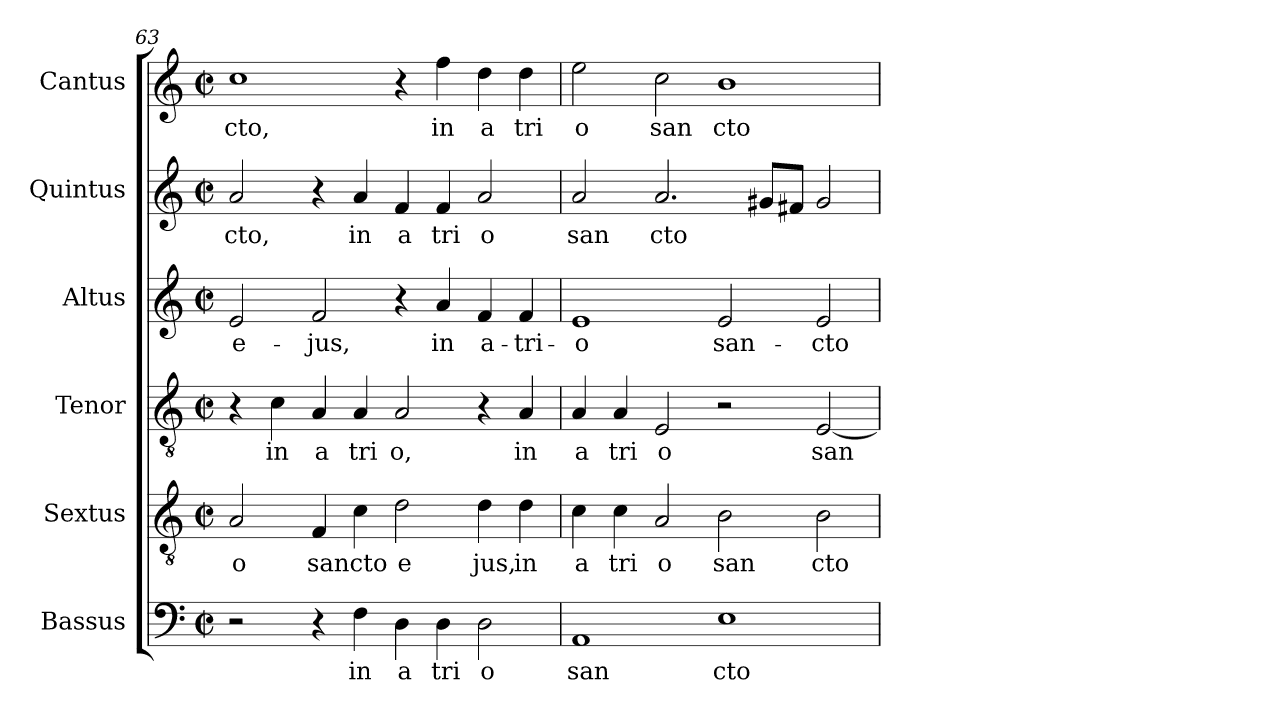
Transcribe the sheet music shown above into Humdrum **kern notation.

**kern	**text	**kern	**text	**kern	**text	**kern	**text	**kern	**text	**kern	**text
*part6	*part6	*part5	*part5	*part4	*part4	*part3	*part3	*part2	*part2	*part1	*part1
*staff6	*staff6	*staff5	*staff5	*staff4	*staff4	*staff3	*staff3	*staff2	*staff2	*staff1	*staff1
*I"Bassus	*	*I"Sextus	*	*I"Tenor	*	*I"Altus	*	*I"Quintus	*	*I"Cantus	*
*clefF4	*	*clefGv2	*	*clefGv2	*	*clefG2	*	*clefG2	*	*clefG2	*
*	*	*k[]	*	*	*	*	*	*	*	*	*
*	*	*C:	*	*	*	*	*	*	*	*	*
*M2/2	*	*M2/2	*	*M2/2	*	*M2/2	*	*M2/2	*	*M2/2	*
*met(c|)	*	*met(c|)	*	*met(c|)	*	*met(c|)	*	*met(c|)	*	*met(c|)	*
=63	=63	=63	=63	=63	=63	=63	=63	=63	=63	=63	=63
!	!	!	!LO:LY:b:cj	!	!	!	!LO:LY:b:cj	!	!LO:LY:b:cj	!	!LO:LY:b:cj
2r	.	2A/	o	4r	.	2e/	e-	2a/	cto,	1cc	cto,
!	!	!	!	!	!LO:LY:b:cj	!	!	!	!	!	!
.	.	.	.	4c\	in	.	.	.	.	.	.
!	!	!	!LO:LY:b:cj	!	!LO:LY:b:cj	!	!LO:LY:b:cj	!	!	!	!
4r	.	4F/	sancto	4A/	a	2f/	-jus,	4r	.	.	.
!	!LO:LY:b:cj	!	!	!	!LO:LY:b:cj	!	!	!	!LO:LY:b:cj	!	!
4F\	in	4c\	.	4A/	tri	.	.	4a/	in	.	.
!	!LO:LY:b:cj	!	!LO:LY:b:cj	!	!LO:LY:b:cj	!	!	!	!LO:LY:b:cj	!	!
4D\	a	2d\	e	2A/	o,	4r	.	4f/	a	4r	.
!	!LO:LY:b:cj	!	!	!	!	!	!LO:LY:b:cj	!	!LO:LY:b:cj	!	!LO:LY:b:cj
4D\	tri	.	.	.	.	4a/	in	4f/	tri	4ff\	in
!	!LO:LY:b:cj	!	!LO:LY:b:cj	!	!	!	!LO:LY:b:cj	!	!LO:LY:b:cj	!	!LO:LY:b:cj
2D\	o	4d\	jus,	4r	.	4f/	a-	2a/	o	4dd\	a
!	!	!	!LO:LY:b:cj	!	!LO:LY:b:cj	!	!LO:LY:b:cj	!	!	!	!LO:LY:b:cj
.	.	4d\	in	4A/	in	4f/	-tri-	.	.	4dd\	tri
=64	=64	=64	=64	=64	=64	=64	=64	=64	=64	=64	=64
!	!LO:LY:b:cj	!	!LO:LY:b:cj	!	!LO:LY:b:cj	!	!LO:LY:b:cj	!	!LO:LY:b:cj	!	!LO:LY:b:cj
1AA	san	4c\	a	4A/	a	1e	-o	2a/	san	2ee\	o
!	!	!	!LO:LY:b:cj	!	!LO:LY:b:cj	!	!	!	!	!	!
.	.	4c\	tri	4A/	tri	.	.	.	.	.	.
!	!	!	!LO:LY:b:cj	!	!LO:LY:b:cj	!	!	!	!LO:LY:b	!	!LO:LY:b:cj
.	.	2A/	o	2E/	o	.	.	2.a/	cto	2cc\	san
!	!LO:LY:b:cj	!	!LO:LY:b:cj	!	!	!	!LO:LY:b:cj	!	!	!	!LO:LY:b:cj
1E	cto	2B\	san	2r	.	2e/	san-	.	.	1b	cto
.	.	.	.	.	.	.	.	8g#/L	.	.	.
.	.	.	.	.	.	.	.	8f#/J	.	.	.
!	!	!	!LO:LY:b:cj	!	!LO:LY:b	!	!LO:LY:b:cj	!	!	!	!
.	.	2B\	cto	[<2E/	san	2e/	-cto	2g#/	.	.	.
=	=	=	=	=	=	=	=	=	=	=	=
*-	*-	*-	*-	*-	*-	*-	*-	*-	*-	*-	*-
